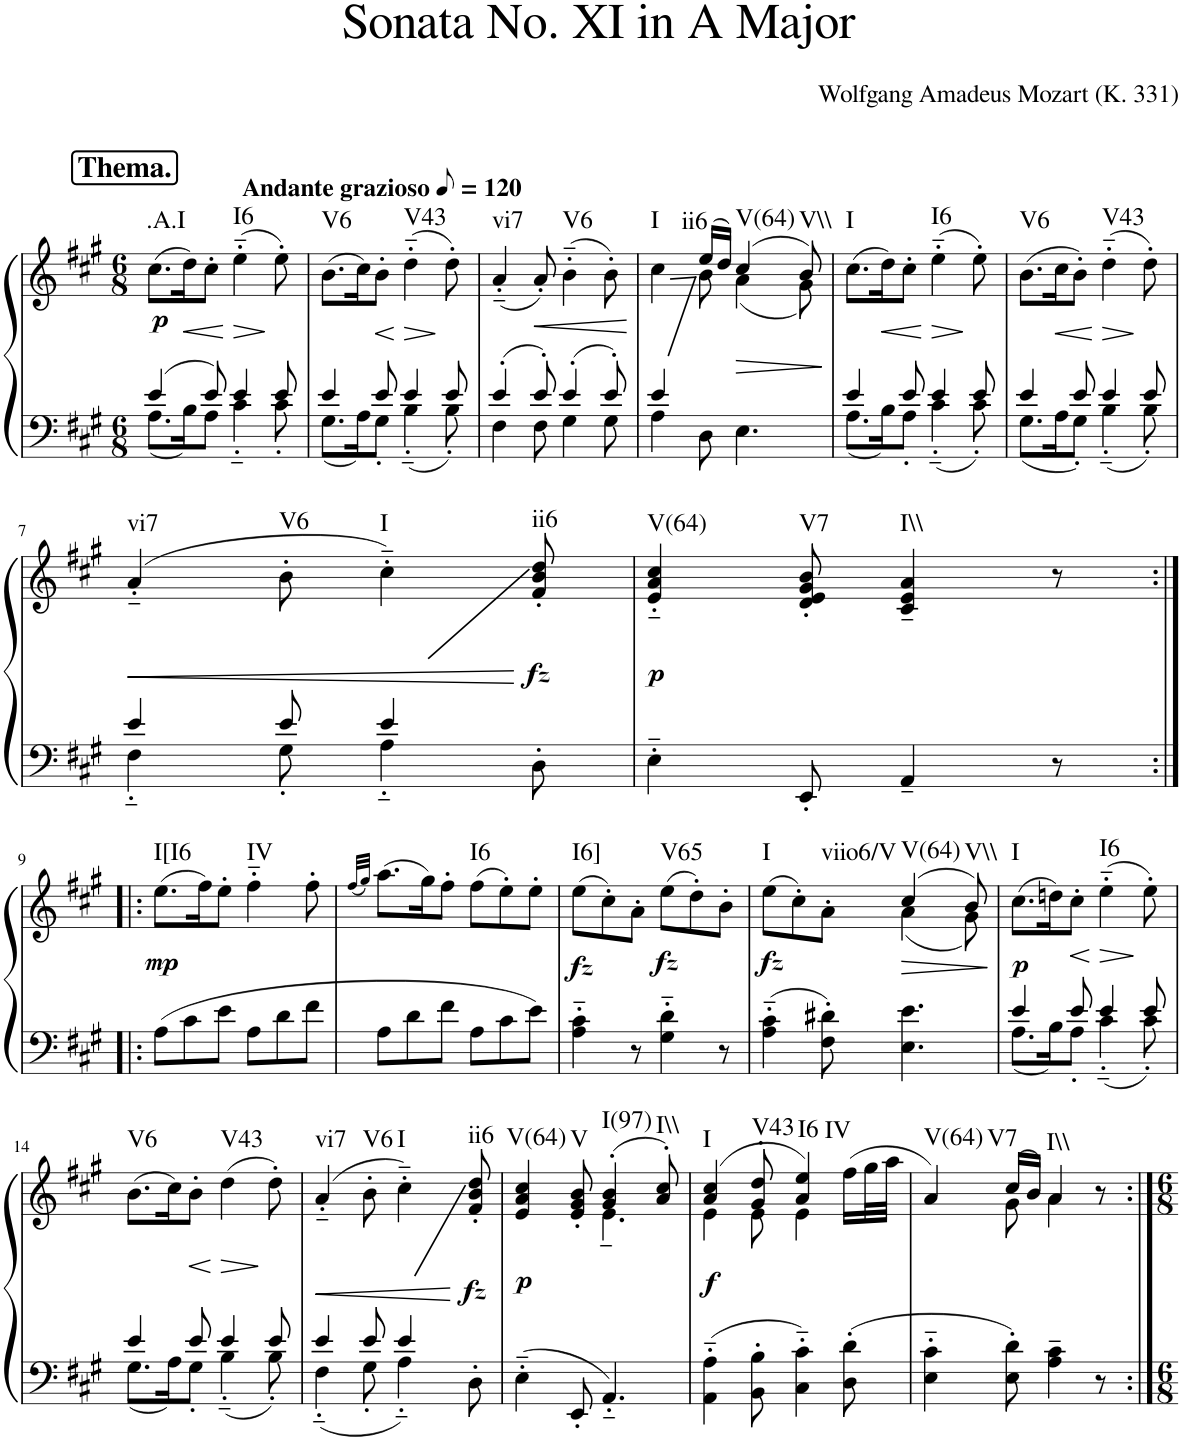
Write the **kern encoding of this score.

**kern	**kern	**dynam	**harte
*part1	*part1	*part1	*part1
*staff2	*staff1	*staff1/2	*
*I"Piano	*	*	*
*I'Pno.	*	*	*
*clefF4	*clefG2	*	*
*k[f#c#g#]	*k[f#c#g#]	*	*
*M6/8	*M6/8	*	*
*MM60	*MM60	*	*
!!LO:REH:place=s1:a:B:cj:fs=14:t=Thema.
=1	=1	=1	=1
*^	*	*	*
!	!	!LO:TX:a:B:t=Andante grazioso	!	!
!	!	!	!LO:DY:b	!LO:H:kt=.A.I
4e/	8.A\L	(8.cc#\L	p	N
!	!	!	!LO:HP:b	!
.	16B\K	16dd\K)	<	.
8e/	8A\J	8cc#'\J	.	.
!	!	!	!LO:HP:n=1:b	!LO:H:kt=I6
4e/	4c#'~\	(4ee'~\	[ >	N
8e/	8c#'\	8ee'\)	]	.
=2	=2	=2	=2	=2
!	!	!	!	!LO:H:kt=V6
4e/	8.G#\L	(8.b\L	.	N
.	16A\K	16cc#\K)	.	.
!	!	!	!LO:HP:b	!
8e/	8G#'\J	8b'\J	<	.
!	!	!	!LO:HP:n=1:b	!LO:H:kt=V43
4e/	4B'~\	(4dd'~\	[ >	N
8e/	8B'\	8dd'\)	]	.
=3	=3	=3	=3	=3
!	!	!	!	!LO:H:kt=vi7
4e'/	4F#\	(4a'~/	.	N
!	!	!	!LO:HP:b	!
8e'/	8F#\	8a'/)	<	.
!	!	!	!	!LO:H:kt=V6
4e'/	4G#\	(4b'~\	.	N
8e'/	8G#\	8b'\)	.	.
*v	*v	*	*	*
.	.	[	.
=4	=4	=4	=4
*^	*^	*	*
!	!	!	!	!	!LO:H:kt=I
4e/	4A\	4cc#\	4ryy	.	N
!	!	!	!	!	!LO:H:kt=ii6
8D\	2ryy	(16ee/LL	8b\	.	N
.	.	16dd/JJ)	.	.	.
!	!	!	!	!LO:HP:b	!LO:H:kt=V(64)
4.E\	.	(4cc#/	(4a\	>	N
!	!	!	!	!	!LO:H:kt=V\\
.	.	8b/)	8g#\)	.	N
*v	*v	*	*	*	*
*	*v	*v	*	*
.	.	]	.
=5	=5	=5	=5
*^	*	*	*
!	!	!	!	!LO:H:kt=I
4e/	8.A\L	(8.cc#\L	.	N
!	!	!	!LO:HP:b	!
.	16B\K	16dd\K)	<	.
8e/	8A'\J	8cc#'\J	.	.
!	!	!	!LO:HP:n=1:b	!LO:H:kt=I6
4e/	4c#'~\	(4ee'~\	[ >	N
8e/	8c#'\	8ee'\)	]	.
=6	=6	=6	=6	=6
!	!	!	!	!LO:H:kt=V6
4e/	8.G#\L	(8.b\L	.	N
!	!	!	!LO:HP:b	!
.	16A\K	16cc#\K	<	.
8e/	8G#'\J	8b'\J)	.	.
!	!	!	!LO:HP:n=1:b	!LO:H:kt=V43
4e/	4B'~\	(4dd'~\	[ >	N
8e/	8B'\	8dd'\)	]	.
!!LO:LB:g=z
=7	=7	=7	=7	=7
!	!	!	!LO:HP:b	!LO:H:kt=vi7
4e/	4F#'~\	(4a'~/	<	N
!	!	!	!	!LO:H:kt=V6
8e/	8G#'\	8b'\	.	N
!	!	!	!	!LO:H:kt=I
4e/	4A'~\	4cc#'~\)	.	N
!	!	!	!LO:DY:n=1:b	!LO:H:kt=ii6
8D'\	8ryy	8f#/' 8b/' 8dd/'	[ fz	N
=8	=8	=8	=8	=8
!	!	!	!LO:DY:b	!LO:H:kt=V(64)
*v	*v	*	*	*
4E'~\	4e/'~ 4a/'~ 4cc#/'~	p	N
!	!	!	!LO:H:kt=V7
8EE'/	8d/' 8e/' 8g#/' 8b/'	.	N
!	!	!	!LO:H:kt=I\\
4AA~/	4c#/~ 4e/~ 4a/~	.	N
8r	8r	.	.
!!LO:LB:g=z
=9:|!|:	=9:|!|:	=9:|!|:	=9:|!|:
!	!	!LO:DY:b	!LO:H:kt=I[I6
8A\L	(8.ee\L	mp	N
8c#\	.	.	.
.	16ff#\K)	.	.
8e\J	8ee'\J	.	.
!	!	!	!LO:H:kt=IV
8A\L	4ff#'~\	.	N
8d\	.	.	.
8f#\J	8ff#'\	.	.
=10	=10	=10	=10
.	(32qff#/LLL	.	.
.	32qgg#/JJJ)	.	.
8A\L	(8.aa\L	.	.
8d\	.	.	.
.	16gg#\K)	.	.
8f#\J	8ff#'\J	.	.
!	!	!	!LO:H:kt=I6
8A\L	(8ff#\L	.	N
8c#\	8ee'\)	.	.
8e\J	8ee'\J	.	.
=11	=11	=11	=11
!	!	!LO:DY:b	!LO:H:kt=I6]
4A\'~ 4c#\'~	(8ee\L	fz	N
.	8cc#'\)	.	.
8r	8a'\J	.	.
!	!	!LO:DY:b	!LO:H:kt=V65
4G#\'~ 4d\'~	(8ee\L	fz	N
.	8dd'\)	.	.
8r	8b'\J	.	.
=12	=12	=12	=12
*	*^	*	*
!	!	!	!LO:DY:b	!LO:H:kt=I
4A\'~ 4c#\'~	(8ee\L	4.ryy	fz	N
.	8cc#'\)	.	.	.
!	!	!	!	!LO:H:kt=viio6/V
8F#\' 8d#X\'	8a'\J	.	.	N
!	!	!	!LO:HP:b	!LO:H:kt=V(64)
4.E\ 4.e\	(4cc#/	(4a\	>	N
!	!	!	!	!LO:H:kt=V\\
.	8b/)	8g#\)	.	N
*	*v	*v	*	*
.	.	]	.
=13	=13	=13	=13
*^	*	*	*
!	!	!	!LO:DY:b	!LO:H:kt=I
4e/	8.A\L	(8.cc#\L	p	N
.	16B\K	16ddn\K)	.	.
!	!	!	!LO:HP:b	!
8e/	8A'\J	8cc#'\J	<	.
!	!	!	!LO:HP:n=1:b	!LO:H:kt=I6
4e/	4c#'~\	(4ee'~\	[ >	N
8e/	8c#'\	8ee'\)	]	.
!!LO:LB:g=z
=14	=14	=14	=14	=14
!	!	!	!	!LO:H:kt=V6
4e/	8.G#\L	(8.b\L	.	N
.	16A\K	16cc#\K)	.	.
!	!	!	!LO:HP:b	!
8e/	8G#'\J	8b'\J	<	.
!	!	!	!LO:HP:n=1:b	!LO:H:kt=V43
4e/	4B'~\	(4dd\	[ >	N
8e/	8B'\	8dd'\)	]	.
=15	=15	=15	=15	=15
!	!	!	!LO:HP:b	!LO:H:kt=vi7
4e/	4F#'~\	(4a'~/	<	N
!	!	!	!	!LO:H:kt=V6
8e/	8G#'\	8b'\	.	N
!	!	!	!	!LO:H:kt=I
4e/	4A'~\	4cc#'~\)	.	N
!	!	!	!LO:DY:n=1:b	!LO:H:kt=ii6
8D'\	8ryy	8f#/' 8b/' 8dd/'	[ fz	N
=16	=16	=16	=16	=16
*	*	*^	*	*
!	!	!	!	!LO:DY:b	!LO:H:kt=V(64)
*v	*v	*	*	*	*
4E'~\	4e/ 4a/ 4cc#/	4.ryy	p	N
!	!	!	!	!LO:H:kt=V
8EE'/	8e/' 8g#/' 8b/'	.	.	N
!	!	!	!	!LO:H:kt=I(97)
4.AA'~/	(4g#/' 4b/'	4.e~\	.	N
!	!	!	!	!LO:H:kt=I\\
.	8a/' 8cc#/')	.	.	N
=17	=17	=17	=17	=17
!	!	!	!LO:DY:b	!LO:H:kt=I
4AA\'~ 4A\'~	(4a/ 4cc#/	4e\	f	N
!	!	!	!	!LO:H:kt=V43
8BB\' 8B\'	8g#/' 8dd/'	8e\	.	N
!	!	!	!	!LO:H:kt=I6
4C#\'~ 4c#\'~	4a/ 4ee/)	4e\	.	N
!	!	!	!	!LO:H:kt=IV
8D\' 8d\'	(16ff#\LL	8ryy	.	N
.	32gg#\L	.	.	.
.	32aa\JJJ	.	.	.
=18	=18	=18	=18	=18
!	!	!	!	!LO:H:kt=V(64)
4E\'~ 4c#\'~	4a/)	4ryy	.	N
!	!	!	!	!LO:H:kt=V7
8E\' 8d\'	(16cc#/LL	8g#\	.	N
.	16b/JJ)	.	.	.
!	!	!	!	!LO:H:kt=I\\
4A\~ 4c#\~	4a/	4a\	.	N
8r	8r	8ryy	.	.
*	*v	*v	*	*
=:|!	=:|!	=:|!	=:|!
*-	*-	*-	*-
